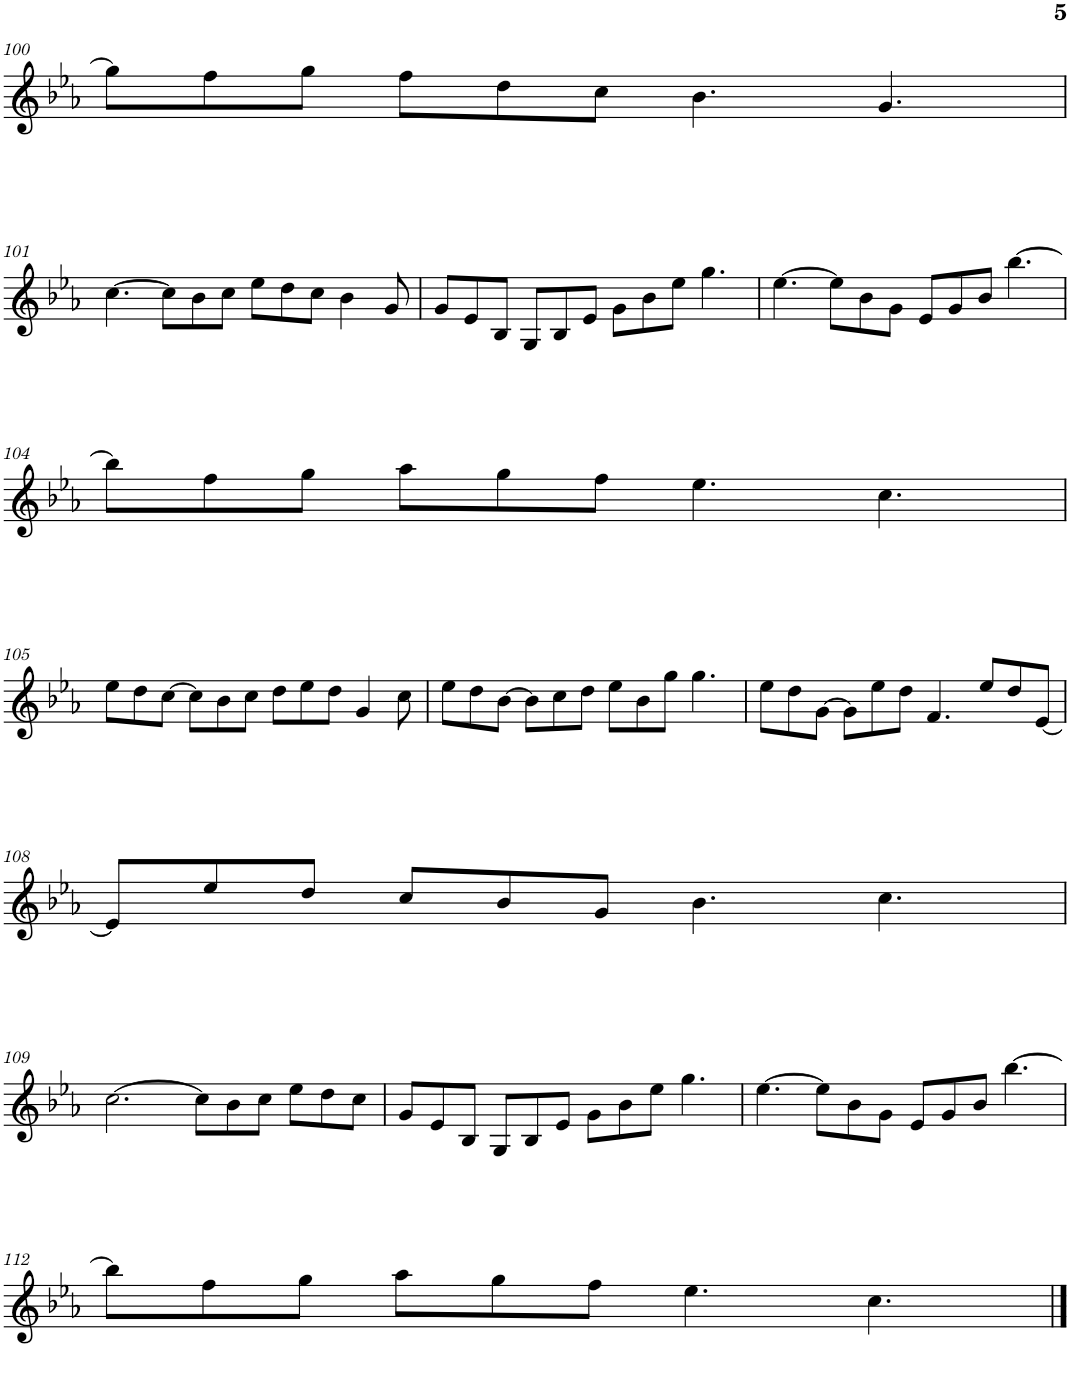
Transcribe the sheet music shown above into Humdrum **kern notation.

**kern
*part1
*staff1
*I"Piano
*I'Pno.
!!LO:PB:g=z
*clefG2
*k[b-e-a-]
*M12/8
=100
8gg\L]
8ff\
8gg\J
8ff\L
8dd\
8cc\J
4.b-\
4.g/
!!LO:LB:g=z
=101
[4.cc\
8cc\L]
8b-\
8cc\J
8ee-\L
8dd\
8cc\J
4b-\
8g/
=102
8g/L
8e-/
8B-/J
8G/L
8B-/
8e-/J
8g\L
8b-\
8ee-\J
4.gg\
=103
[4.ee-\
8ee-\L]
8b-\
8g\J
8e-/L
8g/
8b-/J
[4.bb-\
!!LO:LB:g=z
=104
8bb-\L]
8ff\
8gg\J
8aa-\L
8gg\
8ff\J
4.ee-\
4.cc\
!!LO:LB:g=z
=105
8ee-\L
8dd\
[8cc\J
8cc\L]
8b-\
8cc\J
8dd\L
8ee-\
8dd\J
4g/
8cc\
=106
8ee-\L
8dd\
[8b-\J
8b-\L]
8cc\
8dd\J
8ee-\L
8b-\
8gg\J
4.gg\
=107
8ee-\L
8dd\
[8g\J
8g\L]
8ee-\
8dd\J
4.f/
8ee-/L
8dd/
[8e-/J
!!LO:LB:g=z
=108
8e-/L]
8ee-/
8dd/J
8cc/L
8b-/
8g/J
4.b-\
4.cc\
!!LO:LB:g=z
=109
[2.cc\
8cc\L]
8b-\
8cc\J
8ee-\L
8dd\
8cc\J
=110
8g/L
8e-/
8B-/J
8G/L
8B-/
8e-/J
8g\L
8b-\
8ee-\J
4.gg\
=111
[4.ee-\
8ee-\L]
8b-\
8g\J
8e-/L
8g/
8b-/J
[4.bb-\
!!LO:LB:g=z
=112
8bb-\L]
8ff\
8gg\J
8aa-\L
8gg\
8ff\J
4.ee-\
4.cc\
==
*-
